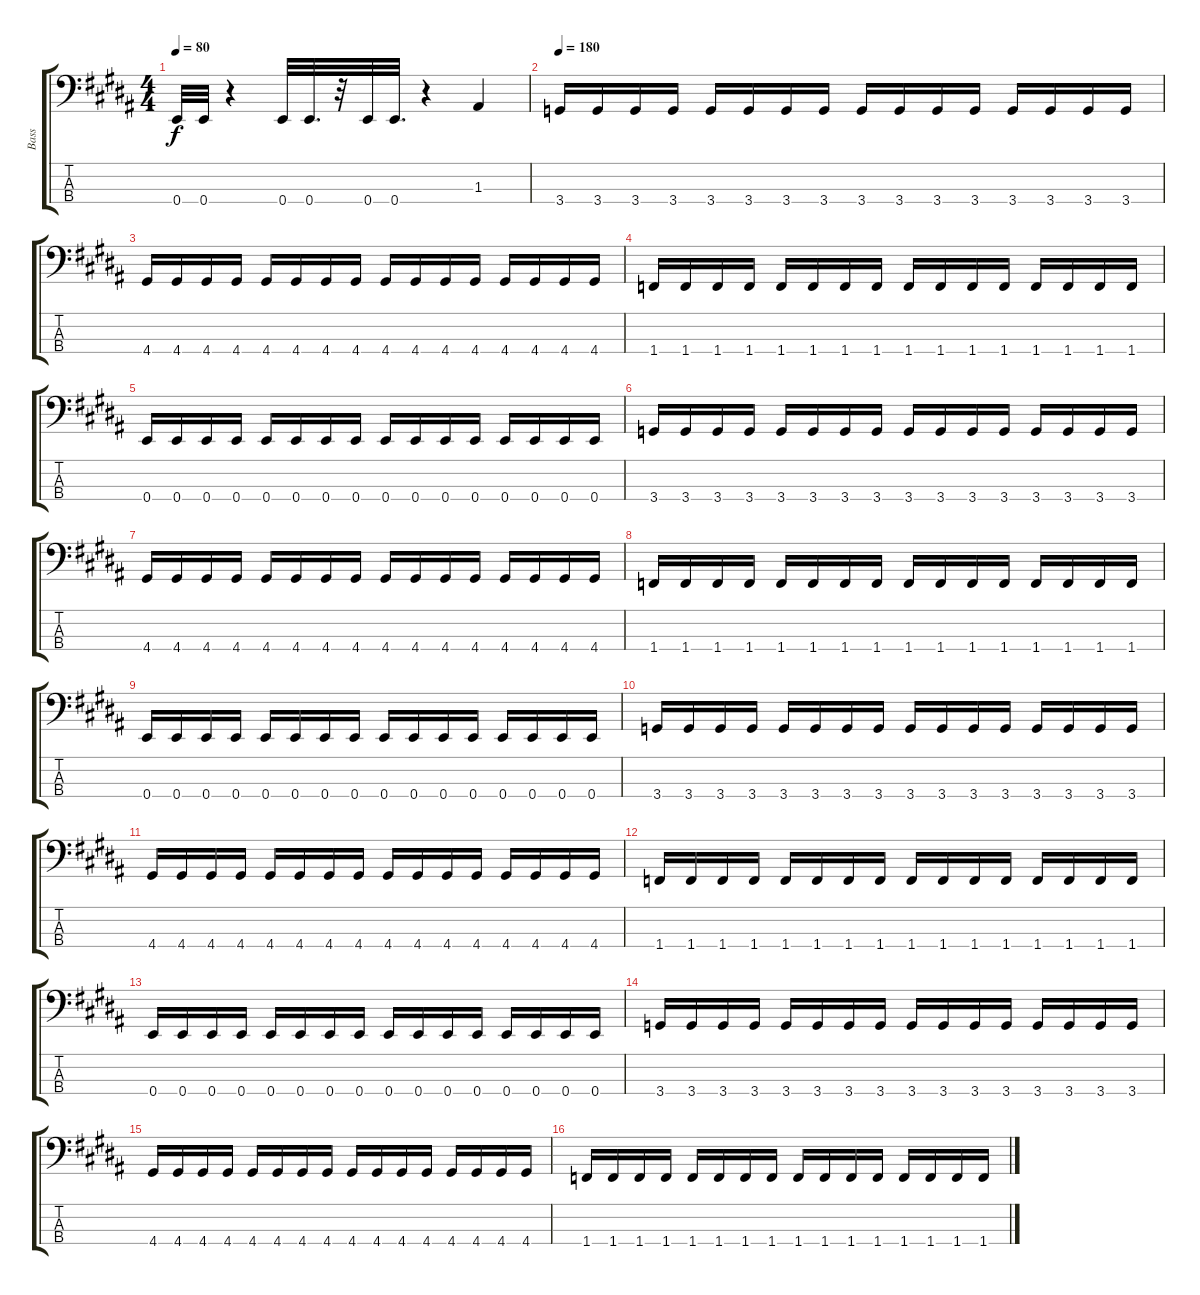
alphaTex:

\track ("Bass" "Bass") {instrument electricbassfinger}
\staff {score tabs}
\tuning (G2 D2 A1 E1) {hide}
\ts (4 4)
\tempo 80
\clef f4
\ks g#minor
0.4.32{dy f} 0.4.32 r.4 0.4.32 0.4.32{d} r.32 0.4.32 0.4.32{d} r.4 1.3.4 |
\tempo 180
\ks b
3.4.16 3.4.16 3.4.16 3.4.16 3.4.16 3.4.16 3.4.16 3.4.16 3.4.16 3.4.16 3.4.16 3.4.16 3.4.16 3.4.16 3.4.16 3.4.16 |
\ks g#minor
4.4.16 4.4.16 4.4.16 4.4.16 4.4.16 4.4.16 4.4.16 4.4.16 4.4.16 4.4.16 4.4.16 4.4.16 4.4.16 4.4.16 4.4.16 4.4.16 |
1.4.16 1.4.16 1.4.16 1.4.16 1.4.16 1.4.16 1.4.16 1.4.16 1.4.16 1.4.16 1.4.16 1.4.16 1.4.16 1.4.16 1.4.16 1.4.16 |
0.4.16 0.4.16 0.4.16 0.4.16 0.4.16 0.4.16 0.4.16 0.4.16 0.4.16 0.4.16 0.4.16 0.4.16 0.4.16 0.4.16 0.4.16 0.4.16 |
\ks b
3.4.16 3.4.16 3.4.16 3.4.16 3.4.16 3.4.16 3.4.16 3.4.16 3.4.16 3.4.16 3.4.16 3.4.16 3.4.16 3.4.16 3.4.16 3.4.16 |
\ks g#minor
4.4.16 4.4.16 4.4.16 4.4.16 4.4.16 4.4.16 4.4.16 4.4.16 4.4.16 4.4.16 4.4.16 4.4.16 4.4.16 4.4.16 4.4.16 4.4.16 |
1.4.16 1.4.16 1.4.16 1.4.16 1.4.16 1.4.16 1.4.16 1.4.16 1.4.16 1.4.16 1.4.16 1.4.16 1.4.16 1.4.16 1.4.16 1.4.16 |
0.4.16 0.4.16 0.4.16 0.4.16 0.4.16 0.4.16 0.4.16 0.4.16 0.4.16 0.4.16 0.4.16 0.4.16 0.4.16 0.4.16 0.4.16 0.4.16 |
\ks b
3.4.16 3.4.16 3.4.16 3.4.16 3.4.16 3.4.16 3.4.16 3.4.16 3.4.16 3.4.16 3.4.16 3.4.16 3.4.16 3.4.16 3.4.16 3.4.16 |
\ks g#minor
4.4.16 4.4.16 4.4.16 4.4.16 4.4.16 4.4.16 4.4.16 4.4.16 4.4.16 4.4.16 4.4.16 4.4.16 4.4.16 4.4.16 4.4.16 4.4.16 |
\ks b
1.4.16 1.4.16 1.4.16 1.4.16 1.4.16 1.4.16 1.4.16 1.4.16 1.4.16 1.4.16 1.4.16 1.4.16 1.4.16 1.4.16 1.4.16 1.4.16 |
\ks g#minor
0.4.16 0.4.16 0.4.16 0.4.16 0.4.16 0.4.16 0.4.16 0.4.16 0.4.16 0.4.16 0.4.16 0.4.16 0.4.16 0.4.16 0.4.16 0.4.16 |
\ks b
3.4.16 3.4.16 3.4.16 3.4.16 3.4.16 3.4.16 3.4.16 3.4.16 3.4.16 3.4.16 3.4.16 3.4.16 3.4.16 3.4.16 3.4.16 3.4.16 |
\ks g#minor
4.4.16 4.4.16 4.4.16 4.4.16 4.4.16 4.4.16 4.4.16 4.4.16 4.4.16 4.4.16 4.4.16 4.4.16 4.4.16 4.4.16 4.4.16 4.4.16 |
1.4.16 1.4.16 1.4.16 1.4.16 1.4.16 1.4.16 1.4.16 1.4.16 1.4.16 1.4.16 1.4.16 1.4.16 1.4.16 1.4.16 1.4.16 1.4.16
